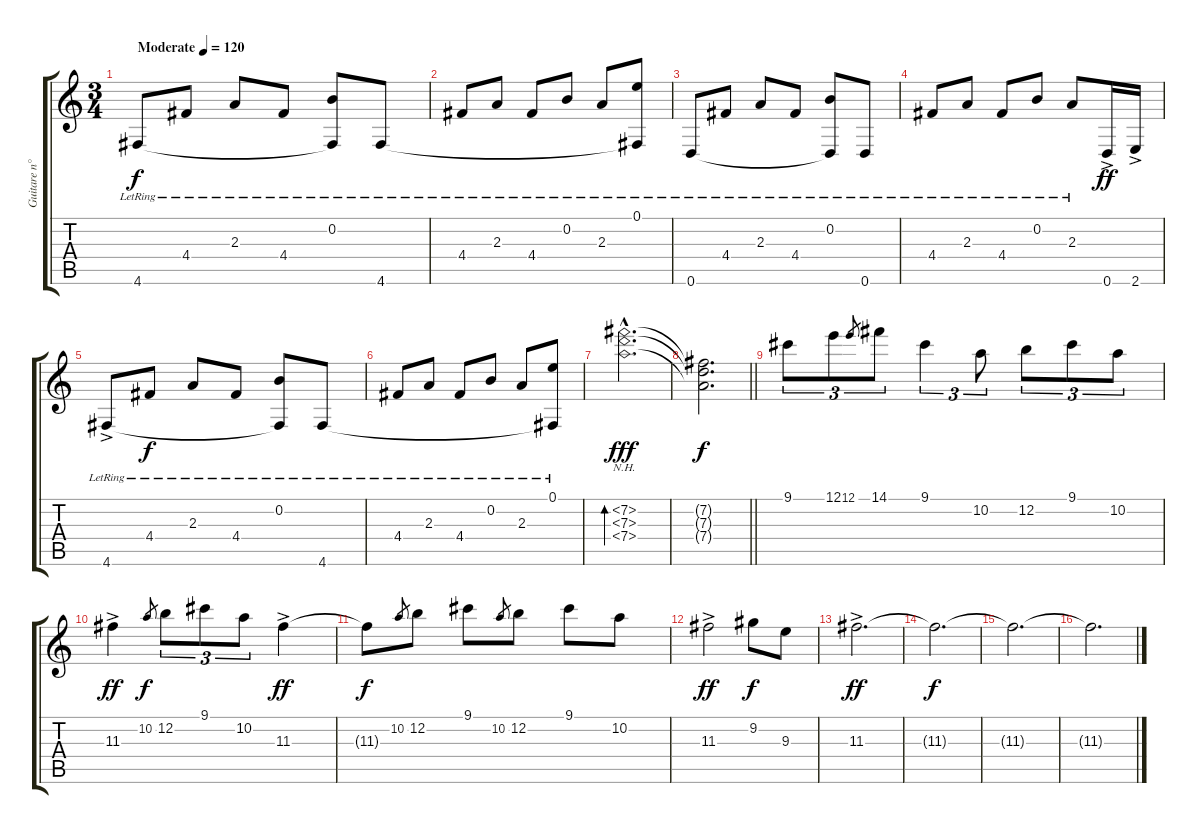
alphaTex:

\track ("Guitare n°2" "Guitare n°") {instrument acousticguitarsteel}
\staff {score tabs}
\tuning (E4 B3 G3 D3 A2 D2) {hide}
\ts (3 4)
\tempo (120 "Moderate")
\clef g2
\ks c
4.6{lr}.8{dy f instrument acousticguitarsteel} 4.4{lr}.8 2.3{lr}.8 4.4{lr}.8 (0.2{lr} 4.6{t}).8 4.6{lr}.8 |
4.4{lr}.8 2.3{lr}.8 4.4{lr}.8 0.2{lr}.8 2.3{lr}.8 (0.1{lr} 4.6{t}).8 |
0.6{lr}.8 4.4{lr}.8 2.3{lr}.8 4.4{lr}.8 (0.2{lr} 0.6{t}).8 0.6{lr}.8 |
4.4{lr}.8 2.3{lr}.8 4.4{lr}.8 0.2{lr}.8 2.3{lr}.8 0.6{ac}.16{dy ff} 2.6{ac}.16 |
4.6{ac lr}.8 4.4{lr}.8{dy f} 2.3{lr}.8 4.4{lr}.8 (0.2{lr} 4.6{t}).8 4.6{lr}.8 |
4.4{lr}.8 2.3{lr}.8 4.4{lr}.8 0.2{lr}.8 2.3{lr}.8 (0.1{lr} 4.6{t}).8 |
(7.2{nh hac} 7.3{nh hac} 7.4{nh hac}).2{d bd 240 dy fff volume 13} |
\barLineRight lightlight
(7.2{t} 7.3{t} 7.4{t}).2{d dy f} |
9.1.8{tu (3 2) volume 7} 12.1.8{tu (3 2)} 12.1.8{gr} 14.1.8{tu (3 2)} 9.1.4{tu (3 2)} 10.2.8{tu (3 2)} 12.2.8{tu (3 2)} 9.1.8{tu (3 2)} 10.2.8{tu (3 2)} |
11.3{ac}.4{dy ff} 10.2.8{gr dy f} 12.2.8{tu (3 2)} 9.1.8{tu (3 2)} 10.2.8{tu (3 2)} 11.3{ac}.4{dy ff} |
11.3{t}.8{dy f} 10.2.8{gr} 12.2.8 9.1.8 10.2.8{gr} 12.2.8 9.1.8 10.2.8 |
11.3{ac}.2{dy ff} 9.2.8{dy f} 9.3.8 |
11.3{ac}.2{d dy ff} |
11.3{t}.2{d dy f} |
11.3{t}.2{d} |
11.3{t}.2{d}
